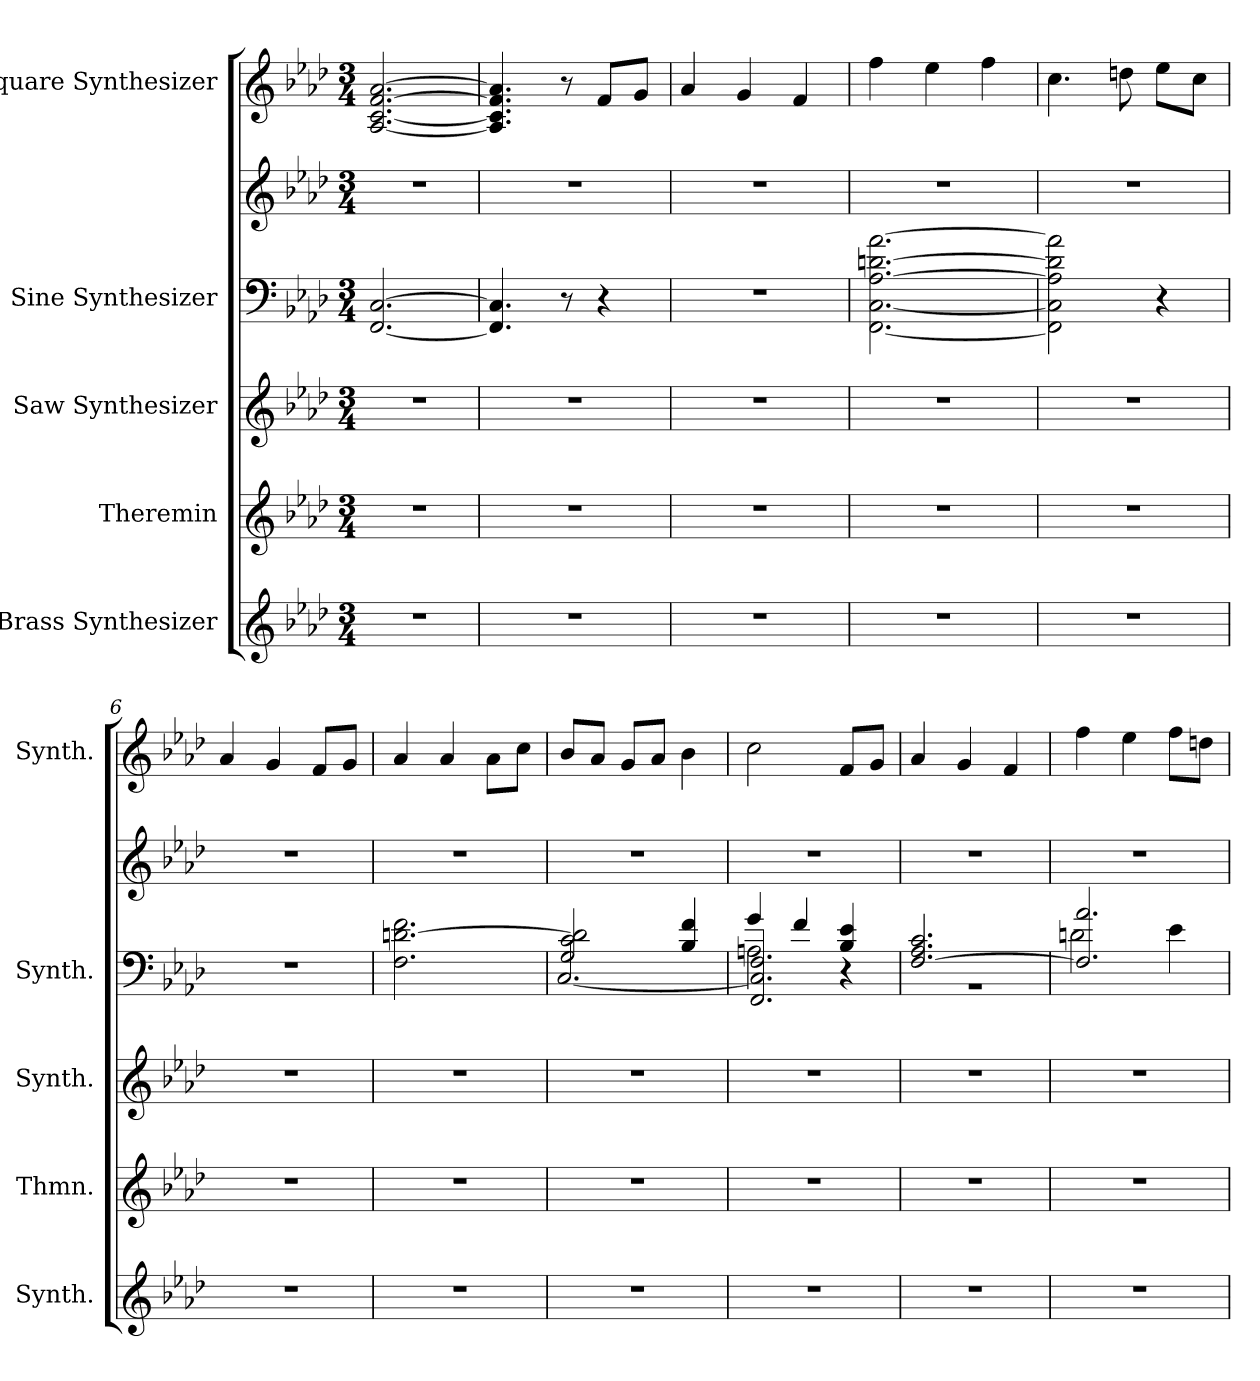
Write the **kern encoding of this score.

**kern	**kern	**kern	**kern	**kern	**dynam	**kern	**dynam
*part5	*part4	*part3	*part2	*part2	*part2	*part1	*part1
*staff6	*staff5	*staff4	*staff3	*staff2	*staff2/3	*staff1	*staff1
*I"Brass Synthesizer	*I"Theremin	*I"Saw Synthesizer	*I"Sine Synthesizer	*	*	*I"Square Synthesizer	*
*I'Synth.	*I'Thmn.	*I'Synth.	*I'Synth.	*	*	*I'Synth.	*
*clefG2	*clefG2	*clefG2	*clefF4	*clefG2	*	*clefG2	*
*k[b-e-a-d-]	*k[b-e-a-d-]	*k[b-e-a-d-]	*k[b-e-a-d-]	*k[b-e-a-d-]	*	*k[b-e-a-d-]	*
*M3/4	*M3/4	*M3/4	*M3/4	*M3/4	*	*M3/4	*
*MM80	*MM80	*MM80	*MM80	*MM80	*	*MM80	*
=1	=1	=1	=1	=1	=1	=1	=1
!	!	!	!	!	!LO:DY:b=2	!	!LO:DY:b
2.r	2.r	2.r	[2.FF/ [2.C/	2.r	other-dynamics	[2.A-/ [2.c/ [2.f/ [2.a-/	other-dynamics
=2	=2	=2	=2	=2	=2	=2	=2
2.r	2.r	2.r	4.FF/] 4.C/]	2.r	.	4.A-/] 4.c/] 4.f/] 4.a-/]	.
.	.	.	8r	.	.	8r	.
.	.	.	4r	.	.	8f/L	.
.	.	.	.	.	.	8g/J	.
=3	=3	=3	=3	=3	=3	=3	=3
2.r	2.r	2.r	2.r	2.r	.	4a-/	.
.	.	.	.	.	.	4g/	.
.	.	.	.	.	.	4f/	.
=4	=4	=4	=4	=4	=4	=4	=4
2.r	2.r	2.r	[2.FF\ [2.C\ [2.A-\ [2.dn\ [2.a-\	2.r	.	4ff\	.
.	.	.	.	.	.	4ee-\	.
.	.	.	.	.	.	4ff\	.
=5	=5	=5	=5	=5	=5	=5	=5
2.r	2.r	2.r	2FF\] 2C\] 2A-\] 2d\] 2a-\]	2.r	.	4.cc\	.
.	.	.	.	.	.	8ddn\	.
.	.	.	4r	.	.	8ee-\L	.
.	.	.	.	.	.	8cc\J	.
=6	=6	=6	=6	=6	=6	=6	=6
2.r	2.r	2.r	2.r	2.r	.	4a-/	.
.	.	.	.	.	.	4g/	.
.	.	.	.	.	.	8f/L	.
.	.	.	.	.	.	8g/J	.
=7	=7	=7	=7	=7	=7	=7	=7
2.r	2.r	2.r	2.F\ [2.dn\ 2.f\	2.r	.	4a-/	.
.	.	.	.	.	.	4a-/	.
.	.	.	.	.	.	8a-\L	.
.	.	.	.	.	.	8cc\J	.
=8	=8	=8	=8	=8	=8	=8	=8
*	*	*	*^	*	*	*	*
2.r	2.r	2.r	2G/ 2c/ 2d/]	[2.C/	2.r	.	8b-/L	.
.	.	.	.	.	.	.	8a-/J	.
.	.	.	.	.	.	.	8g/L	.
.	.	.	.	.	.	.	8a-/J	.
.	.	.	4B-/ 4f/	.	.	.	4b-\	.
!!LO:PB:g=z
=9	=9	=9	=9	=9	=9	=9	=9	=9
*	*	*	*	*^	*	*	*	*
!	!	!	!	!	!	!	!LO:DY:b=2	!	!
2.r	2.r	2.r	4g/	2An\	2.FF/ 2.C/] 2.F/	2.r	other-dynamics	2cc\	.
.	.	.	4f/	.	.	.	.	.	.
.	.	.	4B-/ 4e-/	4r	.	.	.	8f/L	.
.	.	.	.	.	.	.	.	8g/J	.
*	*	*	*	*v	*v	*	*	*	*
=10	=10	=10	=10	=10	=10	=10	=10	=10
!	!	!	!	!	!	!LO:DY:b=2	!	!
2.r	2.r	2.r	[2.F/ 2.A-/ 2.c/	2.r	2.r	other-dynamics	4a-/	.
.	.	.	.	.	.	.	4g/	.
.	.	.	.	.	.	.	4f/	.
=11	=11	=11	=11	=11	=11	=11	=11	=11
2.r	2.r	2.r	2.F/] 2.a-/	2dn\	2.r	.	4ff\	.
.	.	.	.	.	.	.	4ee-\	.
.	.	.	.	4e-\	.	.	8ff\L	.
.	.	.	.	.	.	.	8ddn\J	.
*	*	*	*v	*v	*	*	*	*
=	=	=	=	=	=	=	=
*-	*-	*-	*-	*-	*-	*-	*-
